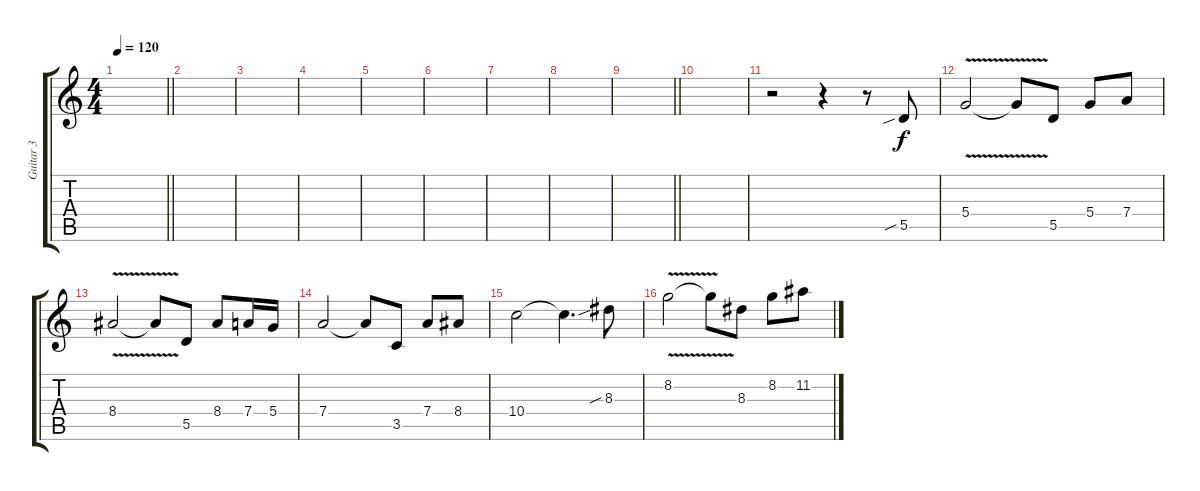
\track ("Guitar 3" "Guitar 3") {instrument overdrivenguitar}
\staff {score tabs}
\tuning (E4 B3 G3 D3 A2 D2) {hide}
\ts (4 4)
\tempo 120
\clef g2
\barLineRight lightlight
\ks c
|
|
|
|
|
|
|
|
\barLineRight lightlight
|
|
r.2 r.4 r.8 5.5{sib}.8 |
5.4{v}.2 5.4{t}.8 5.5.8 5.4.8 7.4.8 |
8.4{v}.2 8.4{t}.8 5.5.8 8.4.8 7.4.16 5.4.16 |
7.4.2 7.4{t}.8 3.5.8 7.4.8 8.4.8 |
10.4.2 10.4{t}.4{d} 8.3{sib}.8 |
8.2{v}.2 8.2{t}.8 8.3.8 8.2.8 11.2.8
